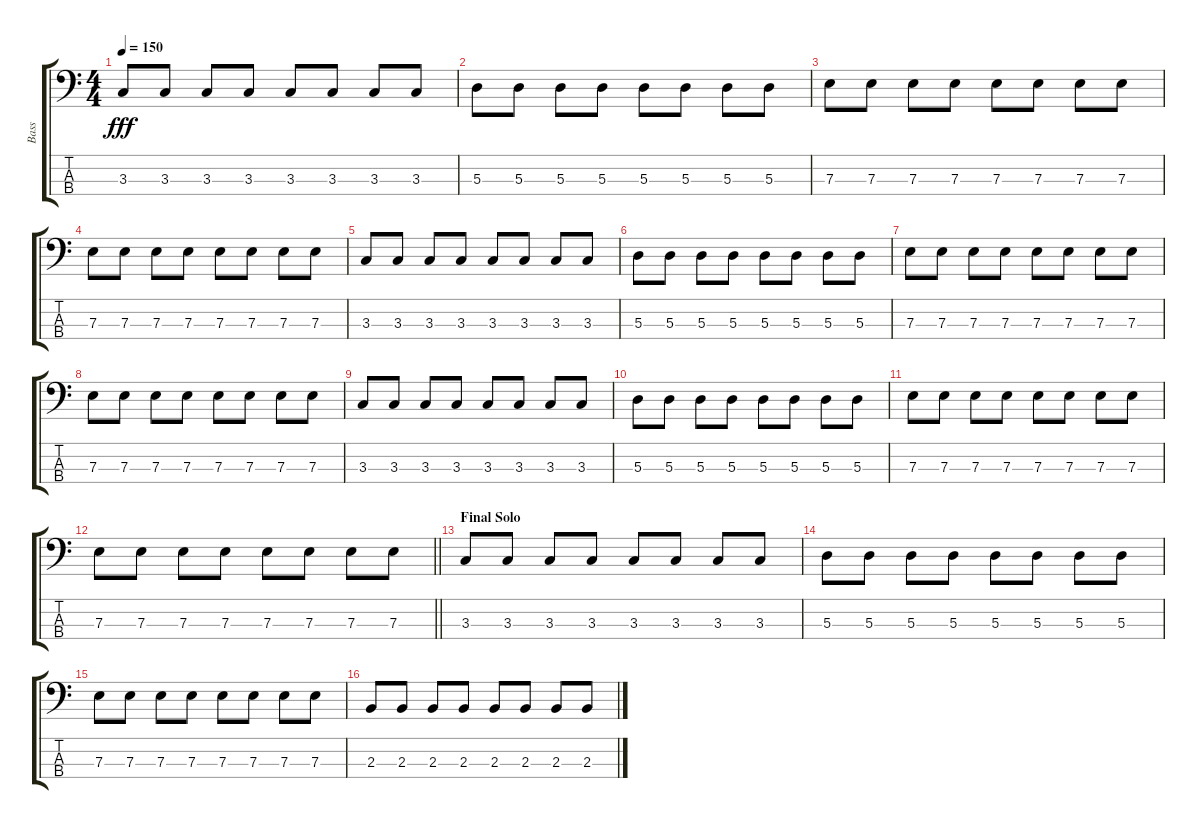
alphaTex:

\track ("Bass" "Bass") {instrument electricbassfinger}
\staff {score tabs}
\tuning (G2 D2 A1 E1) {hide}
\ts (4 4)
\tempo 150
\clef f4
\ks c
3.3.8{dy fff} 3.3.8 3.3.8 3.3.8 3.3.8 3.3.8 3.3.8 3.3.8 |
5.3.8 5.3.8 5.3.8 5.3.8 5.3.8 5.3.8 5.3.8 5.3.8 |
7.3.8 7.3.8 7.3.8 7.3.8 7.3.8 7.3.8 7.3.8 7.3.8 |
7.3.8 7.3.8 7.3.8 7.3.8 7.3.8 7.3.8 7.3.8 7.3.8 |
3.3.8 3.3.8 3.3.8 3.3.8 3.3.8 3.3.8 3.3.8 3.3.8 |
5.3.8 5.3.8 5.3.8 5.3.8 5.3.8 5.3.8 5.3.8 5.3.8 |
7.3.8 7.3.8 7.3.8 7.3.8 7.3.8 7.3.8 7.3.8 7.3.8 |
7.3.8 7.3.8 7.3.8 7.3.8 7.3.8 7.3.8 7.3.8 7.3.8 |
3.3.8 3.3.8 3.3.8 3.3.8 3.3.8 3.3.8 3.3.8 3.3.8 |
5.3.8 5.3.8 5.3.8 5.3.8 5.3.8 5.3.8 5.3.8 5.3.8 |
7.3.8 7.3.8 7.3.8 7.3.8 7.3.8 7.3.8 7.3.8 7.3.8 |
\barLineRight lightlight
7.3.8 7.3.8 7.3.8 7.3.8 7.3.8 7.3.8 7.3.8 7.3.8 |
\section ("" "Final Solo")
3.3.8 3.3.8 3.3.8 3.3.8 3.3.8 3.3.8 3.3.8 3.3.8 |
5.3.8 5.3.8 5.3.8 5.3.8 5.3.8 5.3.8 5.3.8 5.3.8 |
7.3.8 7.3.8 7.3.8 7.3.8 7.3.8 7.3.8 7.3.8 7.3.8 |
2.3.8 2.3.8 2.3.8 2.3.8 2.3.8 2.3.8 2.3.8 2.3.8
